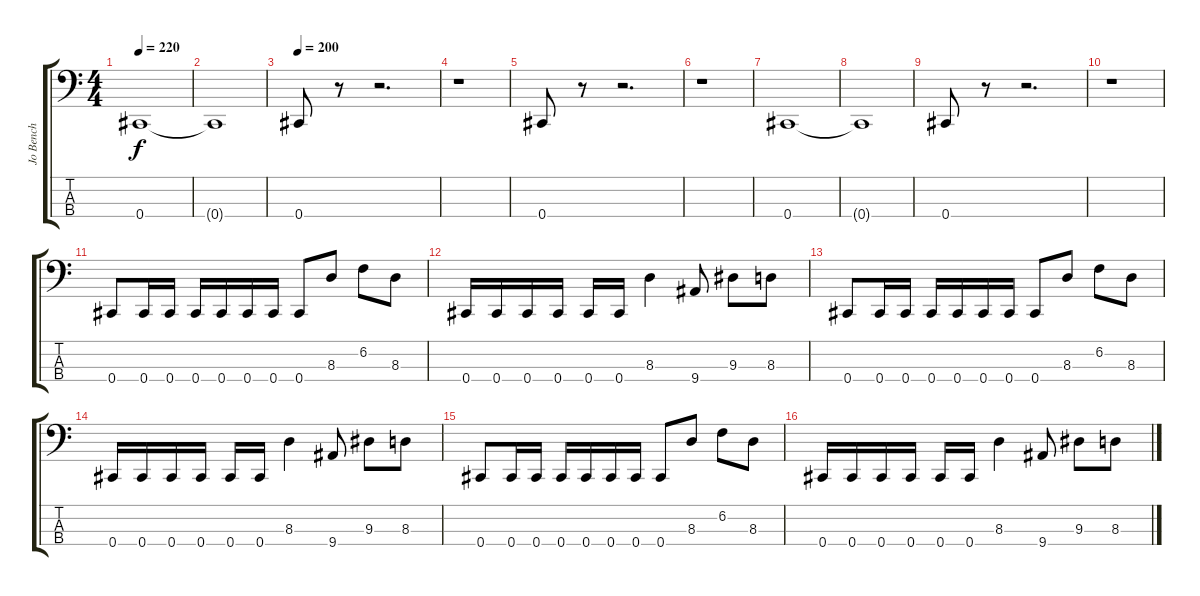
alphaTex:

\track ("Jo Bench" "Jo Bench") {instrument electricbasspick}
\staff {score tabs}
\tuning (E2 B1 Gb1 Db1) {hide}
\ts (4 4)
\tempo 220
\clef f4
\ks c
0.4.1{dy f} |
0.4{t}.1 |
\tempo 200
0.4.8 r.8 r.2{d} |
r.1 |
0.4.8 r.8 r.2{d} |
r.1 |
0.4.1 |
0.4{t}.1 |
0.4.8 r.8 r.2{d} |
r.1 |
0.4.8 0.4.16 0.4.16 0.4.16 0.4.16 0.4.16 0.4.16 0.4.8 8.3.8 6.2.8 8.3.8 |
0.4.16 0.4.16 0.4.16 0.4.16 0.4.16 0.4.16 8.3.4 9.4.8 9.3.8 8.3.8 |
0.4.8 0.4.16 0.4.16 0.4.16 0.4.16 0.4.16 0.4.16 0.4.8 8.3.8 6.2.8 8.3.8 |
0.4.16 0.4.16 0.4.16 0.4.16 0.4.16 0.4.16 8.3.4 9.4.8 9.3.8 8.3.8 |
0.4.8 0.4.16 0.4.16 0.4.16 0.4.16 0.4.16 0.4.16 0.4.8 8.3.8 6.2.8 8.3.8 |
0.4.16 0.4.16 0.4.16 0.4.16 0.4.16 0.4.16 8.3.4 9.4.8 9.3.8 8.3.8
